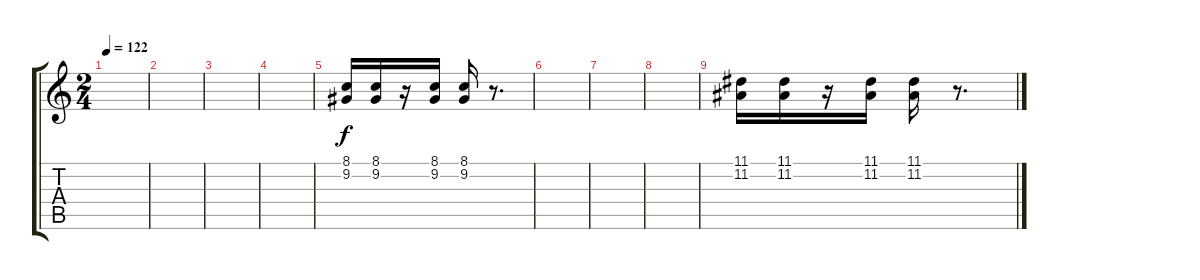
\track "" {instrument tenorsax}
\staff {score tabs}
\tuning (E4 B3 G3 D3 A2 E2) {hide}
\ts (2 4)
\tempo 122
\clef g2
\ks c
|
|
|
|
(8.1 9.2).16 (8.1 9.2).16 r.16 (8.1 9.2).16 (8.1 9.2).16 r.8{d} |
|
|
|
(11.1 11.2).16 (11.1 11.2).16 r.16 (11.1 11.2).16 (11.1 11.2).16 r.8{d}
